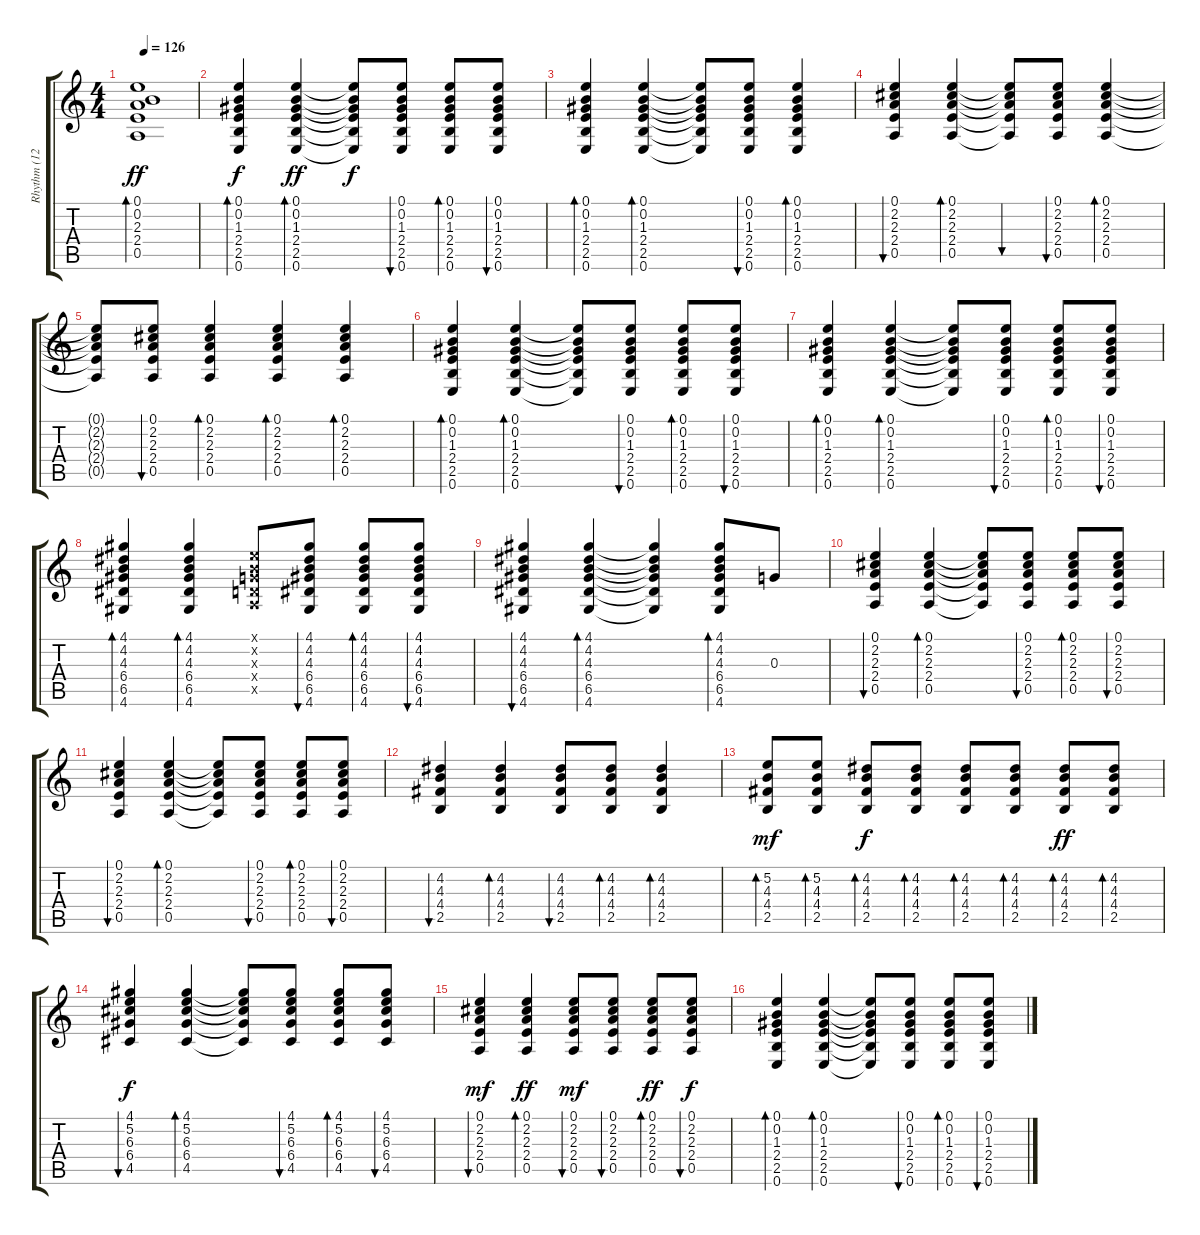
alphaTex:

\track ("Rhythm (12-str. acous.)" "Rhythm (12") {instrument acousticguitarsteel}
\staff {score tabs}
\tuning (E4 B3 G3 D3 A2 E2) {hide}
\ts (4 4)
\tempo 126
\clef g2
\ks c
(0.1 0.2 2.3 2.4 0.5).1{bd 120 dy ff} |
(0.1 0.2 1.3 2.4 2.5 0.6).4{bd 30 dy f} (0.1 0.2 1.3 2.4 2.5 0.6).4{bd 30 dy ff} (0.1{t} 0.2{t} 1.3{t} 2.4{t} 2.5{t} 0.6{t}).8{dy f} (0.1 0.2 1.3 2.4 2.5 0.6).8{bu 30} (0.1 0.2 1.3 2.4 2.5 0.6).8{bd 30} (0.1 0.2 1.3 2.4 2.5 0.6).8{bu 30} |
(0.1 0.2 1.3 2.4 2.5 0.6).4{bd 30} (0.1 0.2 1.3 2.4 2.5 0.6).4{bd 30} (0.1{t} 0.2{t} 1.3{t} 2.4{t} 2.5{t} 0.6{t}).8 (0.1 0.2 1.3 2.4 2.5 0.6).8{bu 30} (0.1 0.2 1.3 2.4 2.5 0.6).4{bd 30} |
(0.1 2.2 2.3 2.4 0.5).4{bu 30} (0.1 2.2 2.3 2.4 0.5).4{bd 60} (0.1{t} 2.2{t} 2.3{t} 2.4{t} 0.5{t}).8{bu 30} (0.1 2.2 2.3 2.4 0.5).8{bu 30} (0.1 2.2 2.3 2.4 0.5).4{bd 30} |
(0.1{t} 2.2{t} 2.3{t} 2.4{t} 0.5{t}).8 (0.1 2.2 2.3 2.4 0.5).8{bu 30} (0.1 2.2 2.3 2.4 0.5).4{bd 60} (0.1 2.2 2.3 2.4 0.5).4{bd 60} (0.1 2.2 2.3 2.4 0.5).4{bd 60} |
(0.1 0.2 1.3 2.4 2.5 0.6).4{bd 30} (0.1 0.2 1.3 2.4 2.5 0.6).4{bd 30} (0.1{t} 0.2{t} 1.3{t} 2.4{t} 2.5{t} 0.6{t}).8 (0.1 0.2 1.3 2.4 2.5 0.6).8{bu 30} (0.1 0.2 1.3 2.4 2.5 0.6).8{bd 30} (0.1 0.2 1.3 2.4 2.5 0.6).8{bu 30} |
(0.1 0.2 1.3 2.4 2.5 0.6).4{bd 30} (0.1 0.2 1.3 2.4 2.5 0.6).4{bd 30} (0.1{t} 0.2{t} 1.3{t} 2.4{t} 2.5{t} 0.6{t}).8 (0.1 0.2 1.3 2.4 2.5 0.6).8{bu 30} (0.1 0.2 1.3 2.4 2.5 0.6).8{bd 30} (0.1 0.2 1.3 2.4 2.5 0.6).8{bu 30} |
(4.1 4.2 4.3 6.4 6.5 4.6).4{bd 30} (4.1 4.2 4.3 6.4 6.5 4.6).4{bd 30} (0.1{x} 0.2{x} 0.3{x} 0.4{x} 0.5{x}).8 (4.1 4.2 4.3 6.4 6.5 4.6).8{bu 30} (4.1 4.2 4.3 6.4 6.5 4.6).8{bd 30} (4.1 4.2 4.3 6.4 6.5 4.6).8{bu 30} |
(4.1 4.2 4.3 6.4 6.5 4.6).4{bu 30} (4.1 4.2 4.3 6.4 6.5 4.6).4{bd 60} (4.1{t} 4.2{t} 4.3{t} 6.4{t} 6.5{t} 4.6{t}).4 (4.1 4.2 4.3 6.4 6.5 4.6).8{bd 30} 0.3.8 |
(0.1 2.2 2.3 2.4 0.5).4{bu 30} (0.1 2.2 2.3 2.4 0.5).4{bd 60} (0.1{t} 2.2{t} 2.3{t} 2.4{t} 0.5{t}).8 (0.1 2.2 2.3 2.4 0.5).8{bu 30} (0.1 2.2 2.3 2.4 0.5).8{bd 30} (0.1 2.2 2.3 2.4 0.5).8{bu 30} |
(0.1 2.2 2.3 2.4 0.5).4{bu 30} (0.1 2.2 2.3 2.4 0.5).4{bd 60} (0.1{t} 2.2{t} 2.3{t} 2.4{t} 0.5{t}).8 (0.1 2.2 2.3 2.4 0.5).8{bu 30} (0.1 2.2 2.3 2.4 0.5).8{bd 30} (0.1 2.2 2.3 2.4 0.5).8{bu 30} |
(4.2 4.3 4.4 2.5).4{bu 30} (4.2 4.3 4.4 2.5).4{bd 60} (4.2 4.3 4.4 2.5).8{bu 30} (4.2 4.3 4.4 2.5).8{bd 30} (4.2 4.3 4.4 2.5).4{bd 60} |
(5.2 4.3 4.4 2.5).8{bd 30 dy mf} (5.2 4.3 4.4 2.5).8{bd 30} (4.2 4.3 4.4 2.5).8{bd 30 dy f} (4.2 4.3 4.4 2.5).8{bd 30} (4.2 4.3 4.4 2.5).8{bd 30} (4.2 4.3 4.4 2.5).8{bd 30} (4.2 4.3 4.4 2.5).8{bd 30 dy ff} (4.2 4.3 4.4 2.5).8{bd 30} |
(4.1 5.2 6.3 6.4 4.5).4{bu 30 dy f} (4.1 5.2 6.3 6.4 4.5).4{bd 30} (4.1{t} 5.2{t} 6.3{t} 6.4{t} 4.5{t}).8 (4.1 5.2 6.3 6.4 4.5).8{bu 30} (4.1 5.2 6.3 6.4 4.5).8{bd 30} (4.1 5.2 6.3 6.4 4.5).8{bu 30} |
(0.1 2.2 2.3 2.4 0.5).4{bu 30 dy mf} (0.1 2.2 2.3 2.4 0.5).4{bd 60 dy ff} (0.1 2.2 2.3 2.4 0.5).8{bu 30 dy mf} (0.1 2.2 2.3 2.4 0.5).8{bu 30} (0.1 2.2 2.3 2.4 0.5).8{bd 30 dy ff} (0.1 2.2 2.3 2.4 0.5).8{bu 30 dy f} |
(0.1 0.2 1.3 2.4 2.5 0.6).4{bd 30} (0.1 0.2 1.3 2.4 2.5 0.6).4{bd 30} (0.1{t} 0.2{t} 1.3{t} 2.4{t} 2.5{t} 0.6{t}).8 (0.1 0.2 1.3 2.4 2.5 0.6).8{bu 30} (0.1 0.2 1.3 2.4 2.5 0.6).8{bd 30} (0.1 0.2 1.3 2.4 2.5 0.6).8{bu 30}
